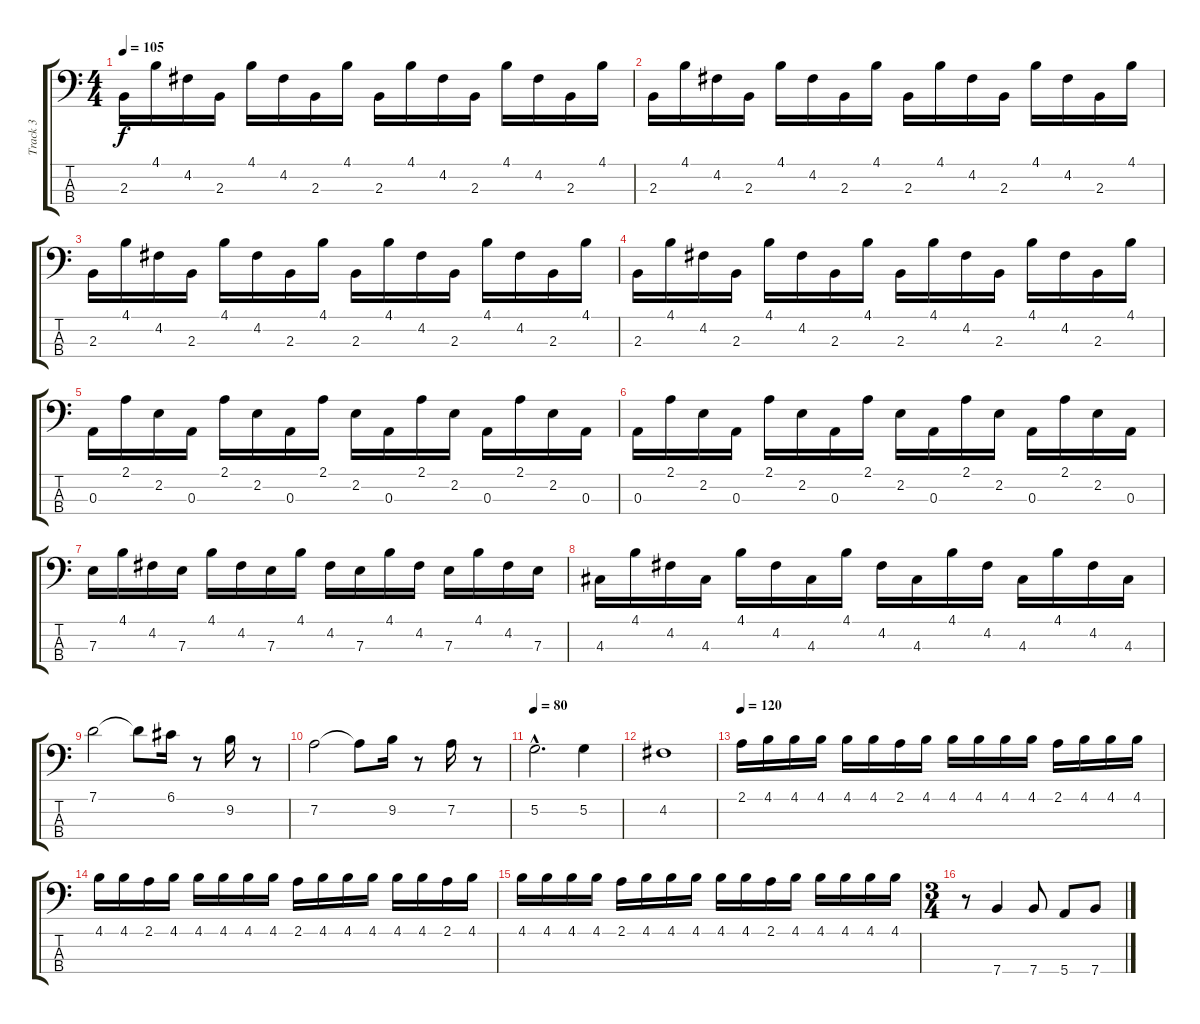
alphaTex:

\track ("Track 3" "Track 3") {instrument electricbasspick}
\staff {score tabs}
\tuning (G2 D2 A1 E1) {hide}
\ts (4 4)
\tempo 105
\clef f4
\ks c
2.3.16{dy f} 4.1.16 4.2.16 2.3.16 4.1.16 4.2.16 2.3.16 4.1.16 2.3.16 4.1.16 4.2.16 2.3.16 4.1.16 4.2.16 2.3.16 4.1.16 |
2.3.16 4.1.16 4.2.16 2.3.16 4.1.16 4.2.16 2.3.16 4.1.16 2.3.16 4.1.16 4.2.16 2.3.16 4.1.16 4.2.16 2.3.16 4.1.16 |
2.3.16 4.1.16 4.2.16 2.3.16 4.1.16 4.2.16 2.3.16 4.1.16 2.3.16 4.1.16 4.2.16 2.3.16 4.1.16 4.2.16 2.3.16 4.1.16 |
2.3.16 4.1.16 4.2.16 2.3.16 4.1.16 4.2.16 2.3.16 4.1.16 2.3.16 4.1.16 4.2.16 2.3.16 4.1.16 4.2.16 2.3.16 4.1.16 |
0.3.16 2.1.16 2.2.16 0.3.16 2.1.16 2.2.16 0.3.16 2.1.16 2.2.16 0.3.16 2.1.16 2.2.16 0.3.16 2.1.16 2.2.16 0.3.16 |
0.3.16 2.1.16 2.2.16 0.3.16 2.1.16 2.2.16 0.3.16 2.1.16 2.2.16 0.3.16 2.1.16 2.2.16 0.3.16 2.1.16 2.2.16 0.3.16 |
7.3.16 4.1.16 4.2.16 7.3.16 4.1.16 4.2.16 7.3.16 4.1.16 4.2.16 7.3.16 4.1.16 4.2.16 7.3.16 4.1.16 4.2.16 7.3.16 |
4.3.16 4.1.16 4.2.16 4.3.16 4.1.16 4.2.16 4.3.16 4.1.16 4.2.16 4.3.16 4.1.16 4.2.16 4.3.16 4.1.16 4.2.16 4.3.16 |
7.1.2 7.1{t}.8 6.1.16 r.8 9.2.16 r.8 |
7.2.2 7.2{t}.8 9.2.16 r.8 7.2.16 r.8 |
\tempo 80
5.2{hac}.2{d} 5.2.4 |
4.2.1 |
\tempo 120
2.1.16 4.1.16 4.1.16 4.1.16 4.1.16 4.1.16 2.1.16 4.1.16 4.1.16 4.1.16 4.1.16 4.1.16 2.1.16 4.1.16 4.1.16 4.1.16 |
4.1.16 4.1.16 2.1.16 4.1.16 4.1.16 4.1.16 4.1.16 4.1.16 2.1.16 4.1.16 4.1.16 4.1.16 4.1.16 4.1.16 2.1.16 4.1.16 |
4.1.16 4.1.16 4.1.16 4.1.16 2.1.16 4.1.16 4.1.16 4.1.16 4.1.16 4.1.16 2.1.16 4.1.16 4.1.16 4.1.16 4.1.16 4.1.16 |
\ts (3 4)
r.8 7.4.4 7.4.8 5.4.8 7.4.8
